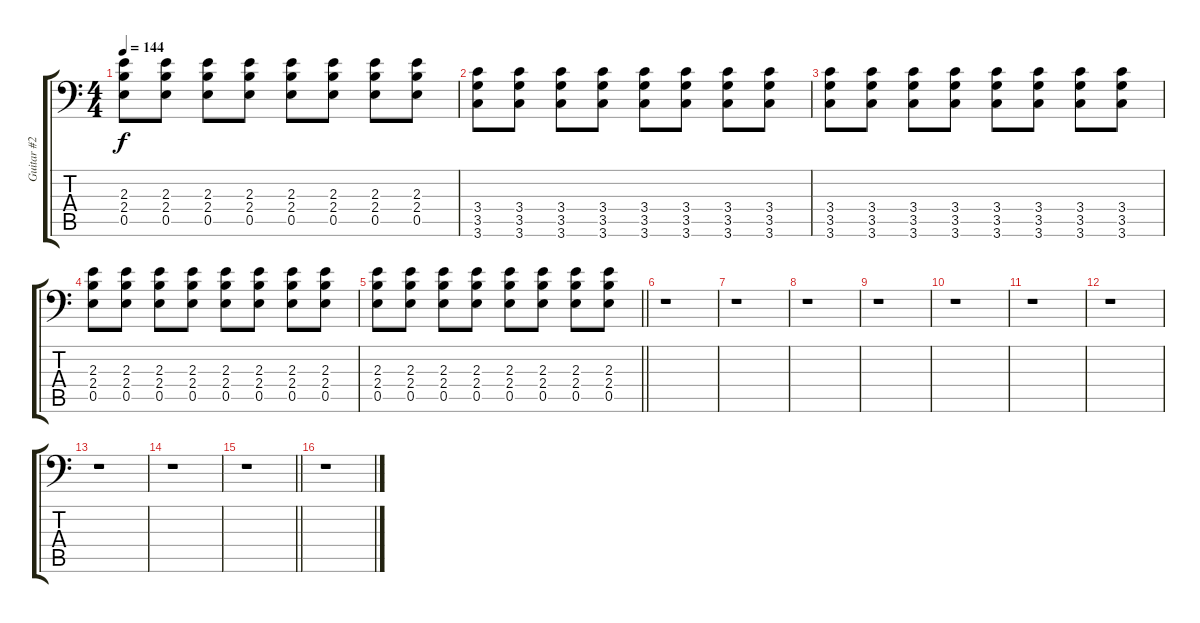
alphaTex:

\track ("Guitar #2" "Guitar #2") {instrument distortionguitar}
\staff {score tabs}
\tuning (B3 Gb3 D3 A2 E2 A1) {hide}
\ts (4 4)
\tempo 144
\clef f4
\ks c
(2.3 2.4 0.5).8{dy f} (2.3 2.4 0.5).8 (2.3 2.4 0.5).8 (2.3 2.4 0.5).8 (2.3 2.4 0.5).8 (2.3 2.4 0.5).8 (2.3 2.4 0.5).8 (2.3 2.4 0.5).8 |
(3.4 3.5 3.6).8 (3.4 3.5 3.6).8 (3.4 3.5 3.6).8 (3.4 3.5 3.6).8 (3.4 3.5 3.6).8 (3.4 3.5 3.6).8 (3.4 3.5 3.6).8 (3.4 3.5 3.6).8 |
(3.4 3.5 3.6).8 (3.4 3.5 3.6).8 (3.4 3.5 3.6).8 (3.4 3.5 3.6).8 (3.4 3.5 3.6).8 (3.4 3.5 3.6).8 (3.4 3.5 3.6).8 (3.4 3.5 3.6).8 |
(2.3 2.4 0.5).8 (2.3 2.4 0.5).8 (2.3 2.4 0.5).8 (2.3 2.4 0.5).8 (2.3 2.4 0.5).8 (2.3 2.4 0.5).8 (2.3 2.4 0.5).8 (2.3 2.4 0.5).8 |
\barLineRight lightlight
(2.3 2.4 0.5).8 (2.3 2.4 0.5).8 (2.3 2.4 0.5).8 (2.3 2.4 0.5).8 (2.3 2.4 0.5).8 (2.3 2.4 0.5).8 (2.3 2.4 0.5).8 (2.3 2.4 0.5).8 |
r.1 |
r.1 |
r.1 |
r.1 |
r.1 |
r.1 |
r.1 |
r.1 |
r.1 |
\barLineRight lightlight
r.1 |
r.1
